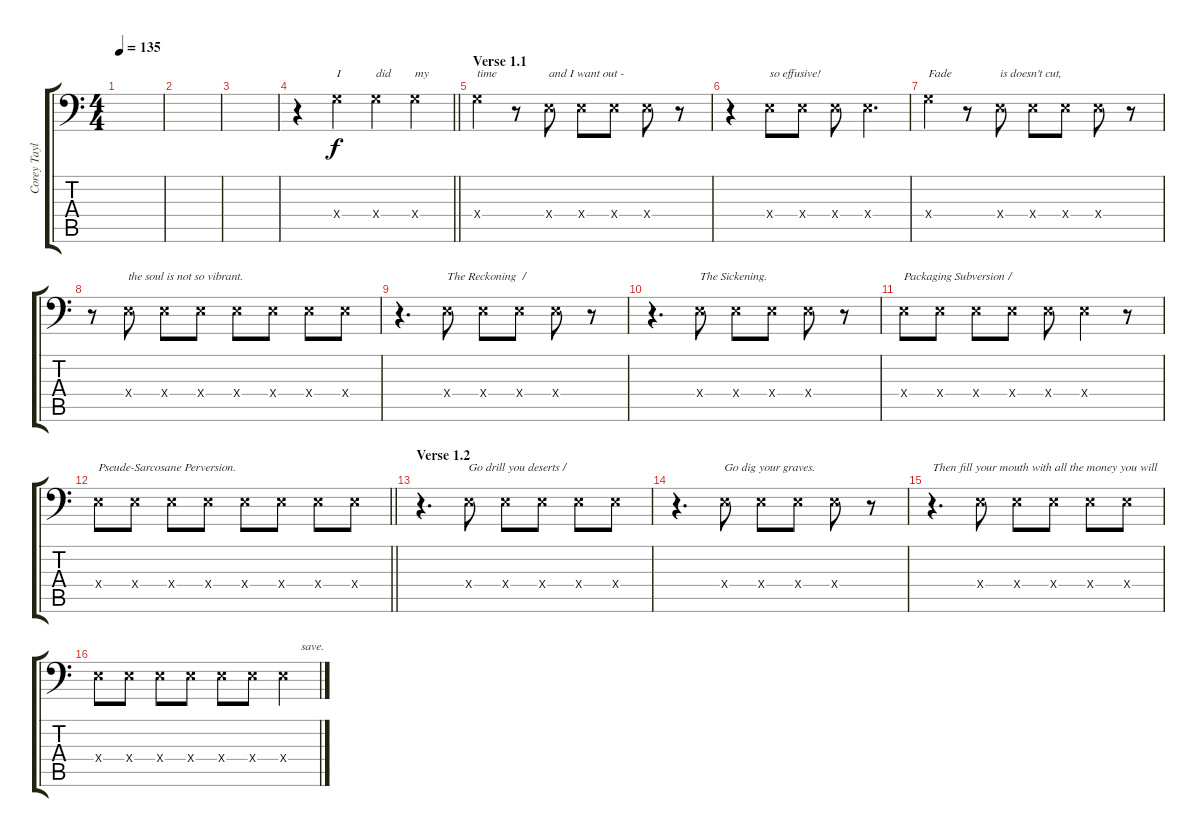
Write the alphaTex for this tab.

\track ("Corey Taylor" "Corey Tayl") {instrument lead2sawtooth}
\staff {score tabs}
\tuning (B3 Gb3 D3 A2 E2 A1) {hide}
\ts (4 4)
\tempo 135
\clef f4
\ks c
|
|
|
\barLineRight lightlight
r.4 10.4{x}.4{txt "I"} 10.4{x}.4{txt "did"} 10.4{x}.4{txt "my"} |
\section ("" "Verse 1.1")
10.4{x}.4{txt "time"} r.8 7.4{x}.8{txt "and I want out - "} 7.4{x}.8 7.4{x}.8 7.4{x}.8 r.8 |
r.4 7.4{x}.8{txt "so effusive!"} 7.4{x}.8 7.4{x}.8 7.4{x}.4{d} |
10.4{x}.4{txt "Fade"} r.8 7.4{x}.8{txt "is doesn't cut, "} 7.4{x}.8 7.4{x}.8 7.4{x}.8 r.8 |
r.8 7.4{x}.8{txt "the soul is not so vibrant."} 7.4{x}.8 7.4{x}.8 7.4{x}.8 7.4{x}.8 7.4{x}.8 7.4{x}.8 |
r.4{d} 7.4{x}.8{txt "The Reckoning  /"} 7.4{x}.8 7.4{x}.8 7.4{x}.8 r.8 |
r.4{d} 7.4{x}.8{txt "The Sickening."} 7.4{x}.8 7.4{x}.8 7.4{x}.8 r.8 |
7.4{x}.8{txt "Packaging Subversion /"} 7.4{x}.8 7.4{x}.8 7.4{x}.8 7.4{x}.8 7.4{x}.4 r.8 |
\barLineRight lightlight
7.4{x}.8{txt "Pseude-Sarcosane Perversion."} 7.4{x}.8 7.4{x}.8 7.4{x}.8 7.4{x}.8 7.4{x}.8 7.4{x}.8 7.4{x}.8 |
\section ("" "Verse 1.2")
r.4{d} 7.4{x}.8{txt "Go drill you deserts /"} 7.4{x}.8 7.4{x}.8 7.4{x}.8 7.4{x}.8 |
r.4{d} 7.4{x}.8{txt "Go dig your graves."} 7.4{x}.8 7.4{x}.8 7.4{x}.8 r.8 |
r.4{d txt "Then fill your mouth with all the money you will"} 7.4{x}.8 7.4{x}.8 7.4{x}.8 7.4{x}.8 7.4{x}.8 |
7.4{x}.8 7.4{x}.8 7.4{x}.8 7.4{x}.8 7.4{x}.8 7.4{x}.8 7.4{x}.4{txt "      save."}
